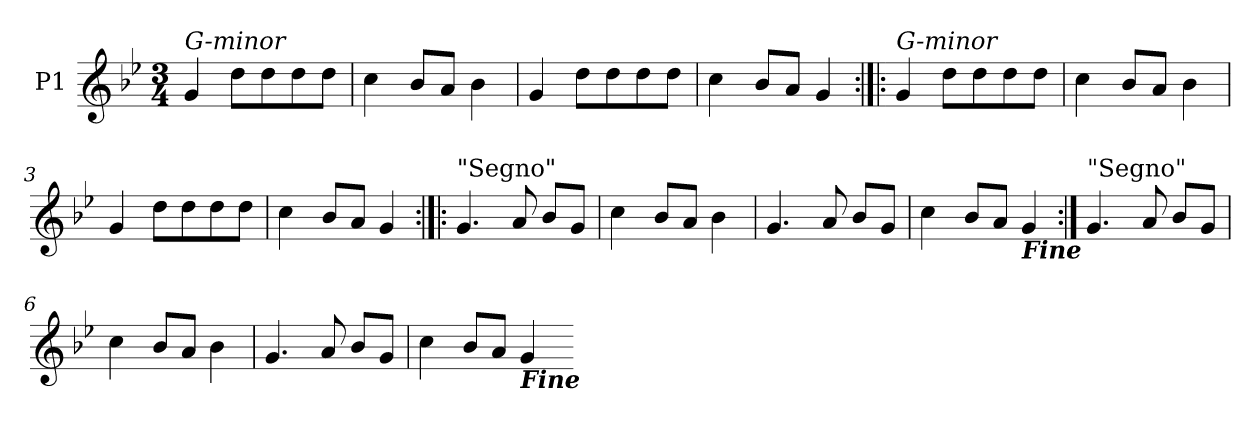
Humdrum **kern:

**kern
*part1
*staff1
*I"P1
*clefG2
*k[b-e-]
*g:
*M3/4
=1
!LO:TX:a:i:t=G-minor
4g
8ddL
8dd
8dd
8ddJ
=2
4cc
8b-L
8aJ
4b-
=3
4g
8ddL
8dd
8dd
8ddJ
=4
4cc
8b-L
8aJ
4g
=1:|!|:
!LO:TX:a:i:t=G-minor
4g
8ddL
8dd
8dd
8ddJ
=2
4cc
8b-L
8aJ
4b-
=3
4g
8ddL
8dd
8dd
8ddJ
=4
4cc
8b-L
8aJ
4g
=5:|!|:
!LO:TX:a:t="Segno"
4.g
8a
8b-L
8gJ
=6
4cc
8b-L
8aJ
4b-
=7
4.g
8a
8b-L
8gJ
=8
4cc
8b-L
8aJ
!LO:TX:b:Bi:t=Fine
4g
=9:|!
!LO:TX:a:t="Segno"
4.g
8a
8b-L
8gJ
=6
4cc
8b-L
8aJ
4b-
=7
4.g
8a
8b-L
8gJ
=8
4cc
8b-L
8aJ
!LO:TX:b:Bi:t=Fine
4g
=-
*-
